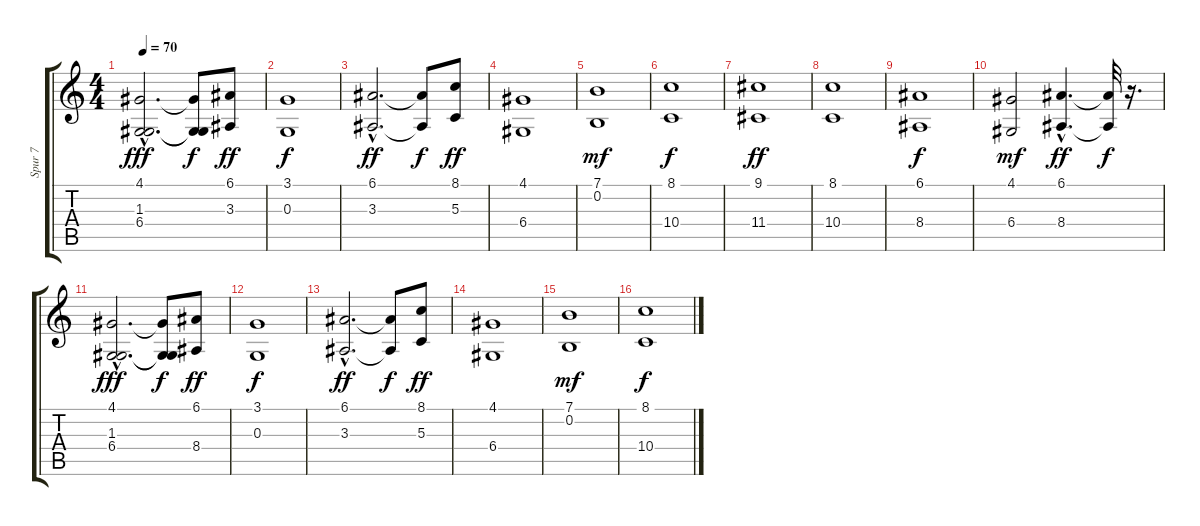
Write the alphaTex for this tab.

\track ("Spur 7" "Spur 7") {instrument pad2warm}
\staff {score tabs}
\tuning (E4 B3 G3 D3 A2 E2) {hide}
\ts (4 4)
\tempo 70
\clef g2
\ks c
(4.1{hac} 1.3{hac} 6.4{hac}).2{d dy fff} (4.1{t} 1.3{t} 6.4{t}).8{dy f} (6.1 3.3).8{dy ff} |
(3.1 0.3).1{dy f} |
(6.1{hac} 3.3{hac}).2{d dy ff} (6.1{t} 3.3{t}).8{dy f} (8.1 5.3).8{dy ff} |
(4.1 6.4).1 |
(7.1 0.2).1{dy mf} |
(8.1 10.4).1{dy f} |
(9.1 11.4).1{dy ff} |
(8.1 10.4).1 |
(6.1 8.4).1{dy f} |
(4.1 6.4).2{dy mf} (6.1{hac} 8.4{hac}).4{d dy ff} (6.1{t} 8.4{t}).32{dy f} r.16{d} |
(4.1{hac} 1.3{hac} 6.4{hac}).2{d dy fff} (4.1{t} 1.3{t} 6.4{t}).8{dy f} (6.1 8.4).8{dy ff} |
(3.1 0.3).1{dy f} |
(6.1{hac} 3.3{hac}).2{d dy ff} (6.1{t} 3.3{t}).8{dy f} (8.1 5.3).8{dy ff} |
(4.1 6.4).1 |
(7.1 0.2).1{dy mf} |
(8.1 10.4).1{dy f}
